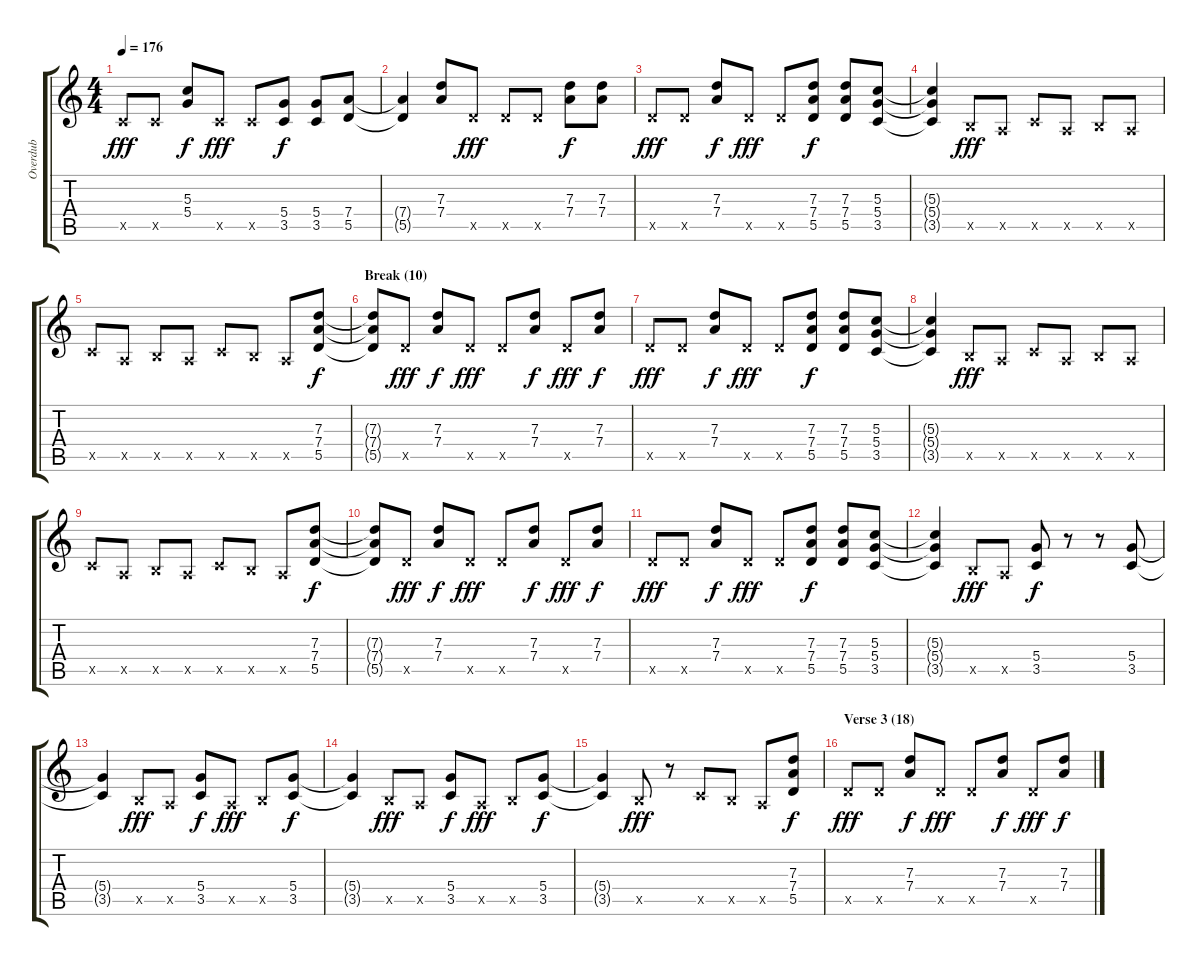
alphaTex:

\track ("Overdub" "Overdub") {instrument fretlessbass}
\staff {score tabs}
\tuning (E4 B3 G3 D3 A2 E2) {hide}
\ts (4 4)
\tempo 176
\clef g2
\ks c
3.5{x}.8{dy fff} 3.5{x}.8 (5.3 5.4).8{dy f} 3.5{x}.8{dy fff} 3.5{x}.8 (5.4 3.5).8{dy f} (5.4 3.5).8 (7.4 5.5).8 |
(7.4{t} 5.5{t}).4 (7.3 7.4).8 5.5{x}.8{dy fff} 5.5{x}.8 5.5{x}.8 (7.3 7.4).8{dy f} (7.3 7.4).8 |
5.5{x}.8{dy fff} 5.5{x}.8 (7.3 7.4).8{dy f} 5.5{x}.8{dy fff} 5.5{x}.8 (7.3 7.4 5.5).8{dy f} (7.3 7.4 5.5).8 (5.3 5.4 3.5).8 |
(5.3{t} 5.4{t} 3.5{t}).4 2.5{x}.8{dy fff} 0.5{x}.8 3.5{x}.8 0.5{x}.8 2.5{x}.8 0.5{x}.8 |
3.5{x}.8 0.5{x}.8 2.5{x}.8 0.5{x}.8 3.5{x}.8 2.5{x}.8 0.5{x}.8 (7.3 7.4 5.5).8{dy f} |
\section ("" "Break (10)")
(7.3{t} 7.4{t} 5.5{t}).8 5.5{x}.8{dy fff} (7.3 7.4).8{dy f} 5.5{x}.8{dy fff} 5.5{x}.8 (7.3 7.4).8{dy f} 5.5{x}.8{dy fff} (7.3 7.4).8{dy f} |
5.5{x}.8{dy fff} 5.5{x}.8 (7.3 7.4).8{dy f} 5.5{x}.8{dy fff} 5.5{x}.8 (7.3 7.4 5.5).8{dy f} (7.3 7.4 5.5).8 (5.3 5.4 3.5).8 |
(5.3{t} 5.4{t} 3.5{t}).4 2.5{x}.8{dy fff} 0.5{x}.8 3.5{x}.8 0.5{x}.8 2.5{x}.8 0.5{x}.8 |
3.5{x}.8 0.5{x}.8 2.5{x}.8 0.5{x}.8 3.5{x}.8 2.5{x}.8 0.5{x}.8 (7.3 7.4 5.5).8{dy f} |
(7.3{t} 7.4{t} 5.5{t}).8 5.5{x}.8{dy fff} (7.3 7.4).8{dy f} 5.5{x}.8{dy fff} 5.5{x}.8 (7.3 7.4).8{dy f} 5.5{x}.8{dy fff} (7.3 7.4).8{dy f} |
5.5{x}.8{dy fff} 5.5{x}.8 (7.3 7.4).8{dy f} 5.5{x}.8{dy fff} 5.5{x}.8 (7.3 7.4 5.5).8{dy f} (7.3 7.4 5.5).8 (5.3 5.4 3.5).8 |
(5.3{t} 5.4{t} 3.5{t}).4 2.5{x}.8{dy fff} 0.5{x}.8 (5.4 3.5).8{dy f} r.8 r.8 (5.4 3.5).8 |
(5.4{t} 3.5{t}).4 2.5{x}.8{dy fff} 0.5{x}.8 (5.4 3.5).8{dy f} 0.5{x}.8{dy fff} 2.5{x}.8 (5.4 3.5).8{dy f} |
(5.4{t} 3.5{t}).4 2.5{x}.8{dy fff} 0.5{x}.8 (5.4 3.5).8{dy f} 0.5{x}.8{dy fff} 2.5{x}.8 (5.4 3.5).8{dy f} |
(5.4{t} 3.5{t}).4 2.5{x}.8{dy fff} r.8 3.5{x}.8 2.5{x}.8 0.5{x}.8 (7.3 7.4 5.5).8{dy f} |
\section ("" "Verse 3 (18)")
5.5{x}.8{dy fff} 5.5{x}.8 (7.3 7.4).8{dy f} 5.5{x}.8{dy fff} 5.5{x}.8 (7.3 7.4).8{dy f} 5.5{x}.8{dy fff} (7.3 7.4).8{dy f}
